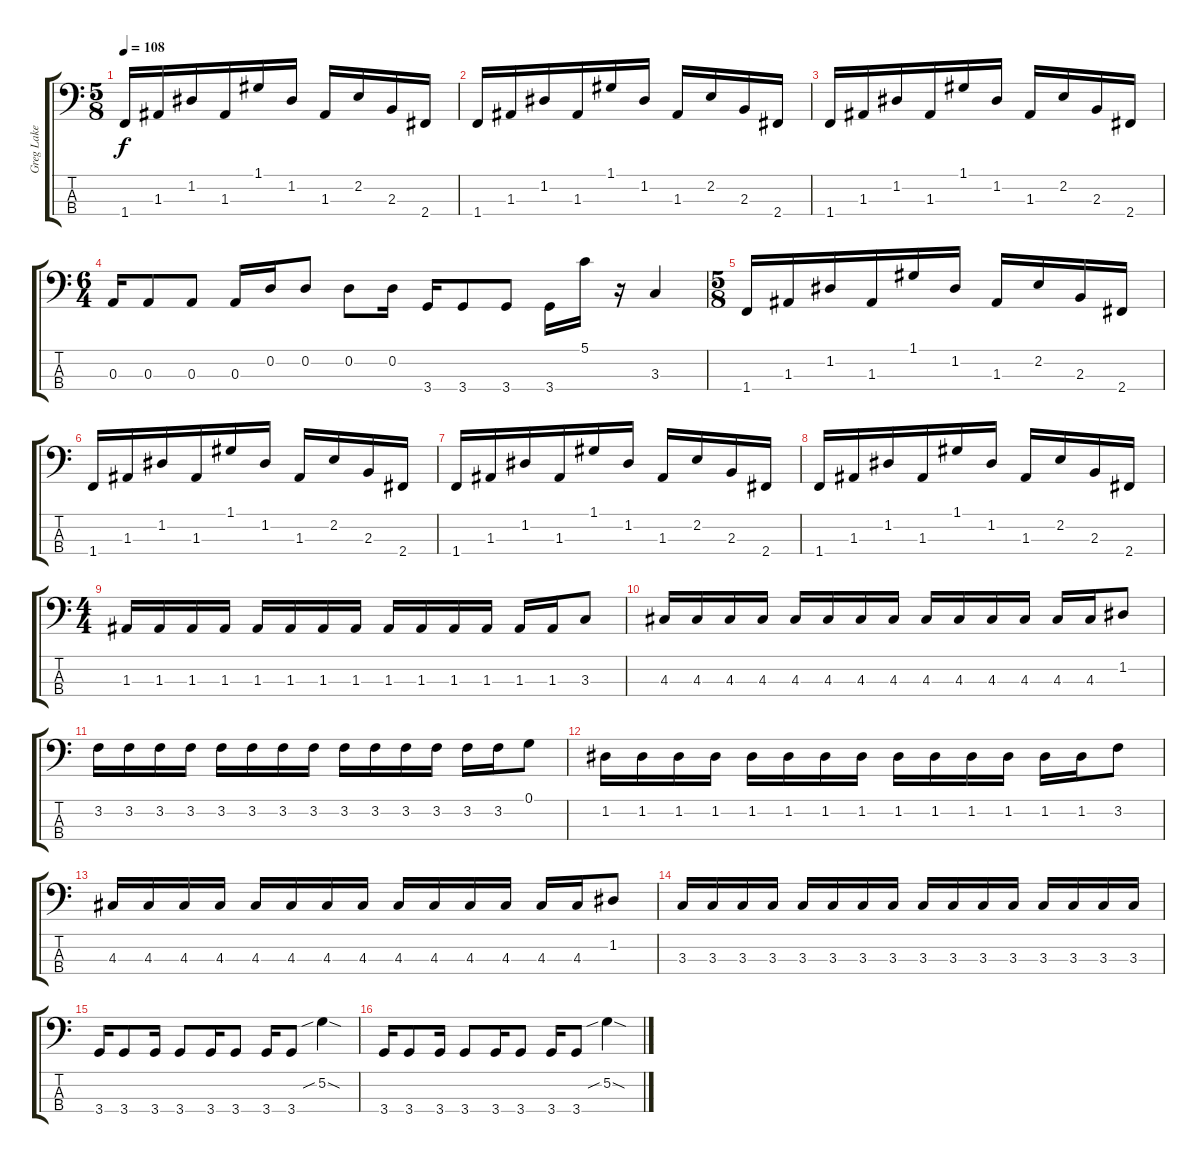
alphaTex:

\track ("Greg Lake (Bass)" "Greg Lake ") {instrument electricbasspick}
\staff {score tabs}
\tuning (G2 D2 A1 E1) {hide}
\ts (5 8)
\tempo 108
\clef f4
\ks c
1.4.16{dy f} 1.3.16 1.2.16 1.3.16 1.1.16 1.2.16 1.3.16 2.2.16 2.3.16 2.4.16 |
1.4.16 1.3.16 1.2.16 1.3.16 1.1.16 1.2.16 1.3.16 2.2.16 2.3.16 2.4.16 |
1.4.16 1.3.16 1.2.16 1.3.16 1.1.16 1.2.16 1.3.16 2.2.16 2.3.16 2.4.16 |
\ts (6 4)
0.3.16 0.3.8 0.3.8 0.3.16 0.2.16 0.2.8 0.2.8 0.2.16 3.4.16 3.4.8 3.4.8 3.4.16 5.1.16 r.16 3.3.4 |
\ts (5 8)
1.4.16 1.3.16 1.2.16 1.3.16 1.1.16 1.2.16 1.3.16 2.2.16 2.3.16 2.4.16 |
1.4.16 1.3.16 1.2.16 1.3.16 1.1.16 1.2.16 1.3.16 2.2.16 2.3.16 2.4.16 |
1.4.16 1.3.16 1.2.16 1.3.16 1.1.16 1.2.16 1.3.16 2.2.16 2.3.16 2.4.16 |
1.4.16 1.3.16 1.2.16 1.3.16 1.1.16 1.2.16 1.3.16 2.2.16 2.3.16 2.4.16 |
\ts (4 4)
1.3.16 1.3.16 1.3.16 1.3.16 1.3.16 1.3.16 1.3.16 1.3.16 1.3.16 1.3.16 1.3.16 1.3.16 1.3.16 1.3.16 3.3.8 |
4.3.16 4.3.16 4.3.16 4.3.16 4.3.16 4.3.16 4.3.16 4.3.16 4.3.16 4.3.16 4.3.16 4.3.16 4.3.16 4.3.16 1.2.8 |
3.2.16 3.2.16 3.2.16 3.2.16 3.2.16 3.2.16 3.2.16 3.2.16 3.2.16 3.2.16 3.2.16 3.2.16 3.2.16 3.2.16 0.1.8 |
1.2.16 1.2.16 1.2.16 1.2.16 1.2.16 1.2.16 1.2.16 1.2.16 1.2.16 1.2.16 1.2.16 1.2.16 1.2.16 1.2.16 3.2.8 |
4.3.16 4.3.16 4.3.16 4.3.16 4.3.16 4.3.16 4.3.16 4.3.16 4.3.16 4.3.16 4.3.16 4.3.16 4.3.16 4.3.16 1.2.8 |
3.3.16 3.3.16 3.3.16 3.3.16 3.3.16 3.3.16 3.3.16 3.3.16 3.3.16 3.3.16 3.3.16 3.3.16 3.3.16 3.3.16 3.3.16 3.3.16 |
3.4.16 3.4.8 3.4.16 3.4.8 3.4.16 3.4.8 3.4.16 3.4.8 5.2{sib sod}.4 |
3.4.16 3.4.8 3.4.16 3.4.8 3.4.16 3.4.8 3.4.16 3.4.8 5.2{sib sod}.4
